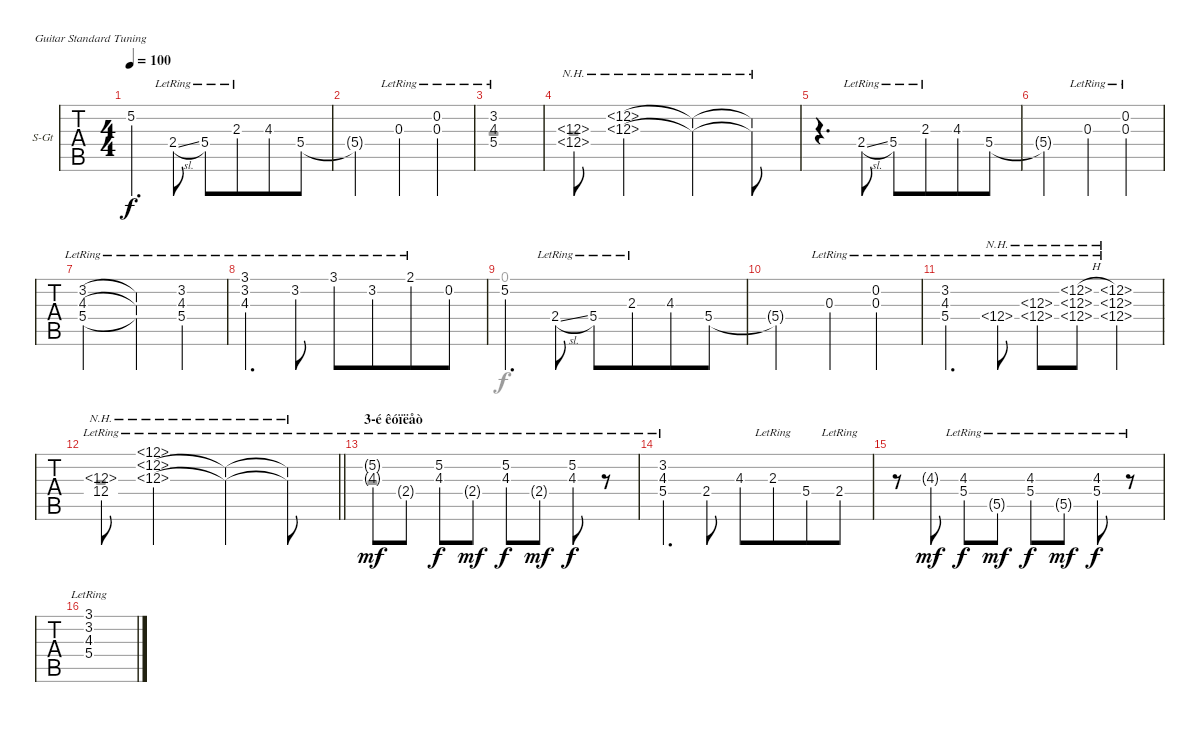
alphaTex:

\bracketExtendMode groupsimilarinstruments
\firstSystemTrackNameOrientation horizontal
\otherSystemsTrackNameOrientation horizontal
\track ("Solo" "S-Gt") {instrument acousticguitarsteel}
\staff {tabs}
\tuning (E4 B3 G3 D3 A2 E2)
\voice
\ts (4 4)
\tempo 100
\clef g2
\ks c
5.2.4{d dy f} 2.4{sl lr}.8 5.4{lr}.8 2.3{lr}.8{beam merge} 4.3.8 5.4.8 |
5.4{t}.2 0.3{lr}.4 (0.2{lr} 0.3{lr}).4 |
(3.2{lr} 4.3{lr} 5.4).1 |
(12.3{nh} 12.4{nh}).8 (12.2{nh} 12.3{nh}).2 (12.2{nh t} 12.3{nh t}).4 (12.2{nh t} 12.3{nh t}).8 |
r.4{d} 2.4{sl lr}.8 5.4{lr}.8 2.3{lr}.8{beam merge} 4.3.8 5.4.8 |
5.4{t}.2 0.3{lr}.4 (0.2{lr} 0.3{lr}).4 |
(3.2{lr} 4.3{lr} 5.4{lr}).2 (3.2{lr t} 4.3{lr t} 5.4{lr t}).4 (3.2{lr} 4.3{lr} 5.4{lr}).4 |
(3.1 3.2 4.3{lr}).4{d} 3.2{lr}.8 3.1{lr}.8 3.2{lr}.8{beam merge} 2.1{lr}.8 0.2.8 |
5.2.4{d} 2.4{sl lr}.8 5.4{lr}.8 2.3{lr}.8{beam merge} 4.3.8 5.4.8 |
5.4{t}.2 0.3{lr}.4 (0.2{lr} 0.3{lr}).4 |
(3.2{lr} 4.3{lr} 5.4{lr}).4{d} 12.4{nh lr}.8 (12.3{nh lr} 12.4{nh}).8 (12.2{nh h} 12.3{nh h lr} 12.4{nh h}).8 (12.2{nh} 12.3{nh lr} 12.4{nh}).4 |
\barLineRight lightlight
(12.3{nh lr} 12.4).8 (12.1{nh} 12.2{nh lr} 12.3{nh lr}).2 (12.2{nh lr t} 12.3{nh lr t}).4 (12.2{nh lr t} 12.3{nh lr t}).8 |
\section ("" "3-é êóïëåò")
(5.2{g lr} 4.3{g lr}).8{dy mf} 2.4{g lr}.8 (5.2{lr} 4.3{lr}).8{dy f} 2.4{g lr}.8{dy mf} (4.3{lr} 5.2).8{dy f} 2.4{g lr}.8{dy mf} (5.2{lr} 4.3{lr}).8{dy f} r.8 |
(3.2{lr} 4.3{lr} 5.4).4{d} 2.4.8 4.3.8 2.3{lr}.8{beam merge} 5.4.8 2.4{lr}.8 |
r.8 4.3{g}.8{dy mf} (4.3{lr} 5.4).8{dy f} 5.5{g lr}.8{dy mf} (4.3{lr} 5.4).8{dy f} 5.5{g lr}.8{dy mf} (4.3{lr} 5.4).8{dy f} r.8 |
(3.2{lr} 4.3{lr} 5.4{lr} 3.1).1
\voice
\clef g2
\ottava regular
\simile none
\ks c
|
|
r.1 |
r.1 |
|
|
|
|
0.1.1 |
|
|
\barLineRight lightlight
r.1 |
r.1 |
|
|
